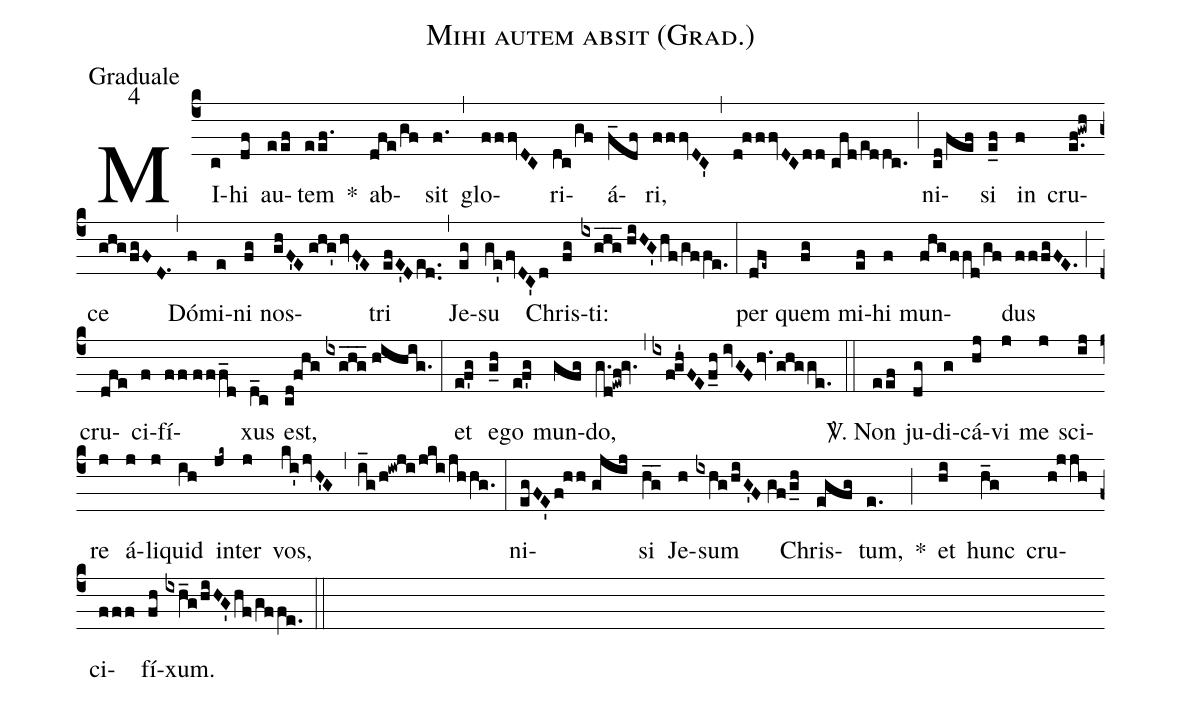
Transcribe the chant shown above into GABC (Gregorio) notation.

name: Mihi autem absit (Grad.);
office-part: Graduale;
mode: 4;
%%
(c4) MI(c)hi(df) au(eef)tem(eef.) *() ab(dfe/gf)sit(f.) (,) glo(fffvDC)ri(dc/gf)á(f_df)ri,(fffvDC') (,) (d!fffvDC/dd//cfd/eddc.) (;) ni(cd/fef)si(e_f) in(f) cru(e.f!gwh)ce(ghg/fgFD.1) (,) Dó(f)mi(e)ni(fg) nos(ghF'E//ghg'/hvF'E)tri(efE'D/ed..) (,) Je(eg)su(ge'/fvDC'/d) Chris(fg)ti:(ixghg___//hiHG'/hf/gffe.) (:)
per(dfe~) quem(fg) mi(ef)hi(f) mun(fhg/ffd/gf)dus(fffgFE.) (;) cru(dfe)ci(f)fí(ff//fff_d)xus(d_c) est,(cd!fhg//ixghg___//hihig.) (:)
et(e!f'g) e(g_h)go(e!f'g) mun(gfg)do,(g.d!ewf!gv.) (,) (ixf!gh'FE/f_h//ivGF/hv./ghgge.) (::)
<sp>V/</sp>. Non(eef) ju(dg)di(g)cá(hj)vi(j) me(j) sci(ij)re(j) á(j)li(j)quid(ih) in(jk~)ter(j) vos,(ki'/jvH'G) (,) (i_g/h!iwji/jki/jhhg.) (:)
ni(egFE'/f!hh//gjij)si(hg__) Je(h)sum(ixhg/hiG'F//gf/g_h) Chris(egfg)tum,(e.) *(;) et(hi) hunc(h_g) cru(h!jjh)ci(fff)fí(fh)xum.(ixh_g/hiHG'/hf/gffe.) (::)
